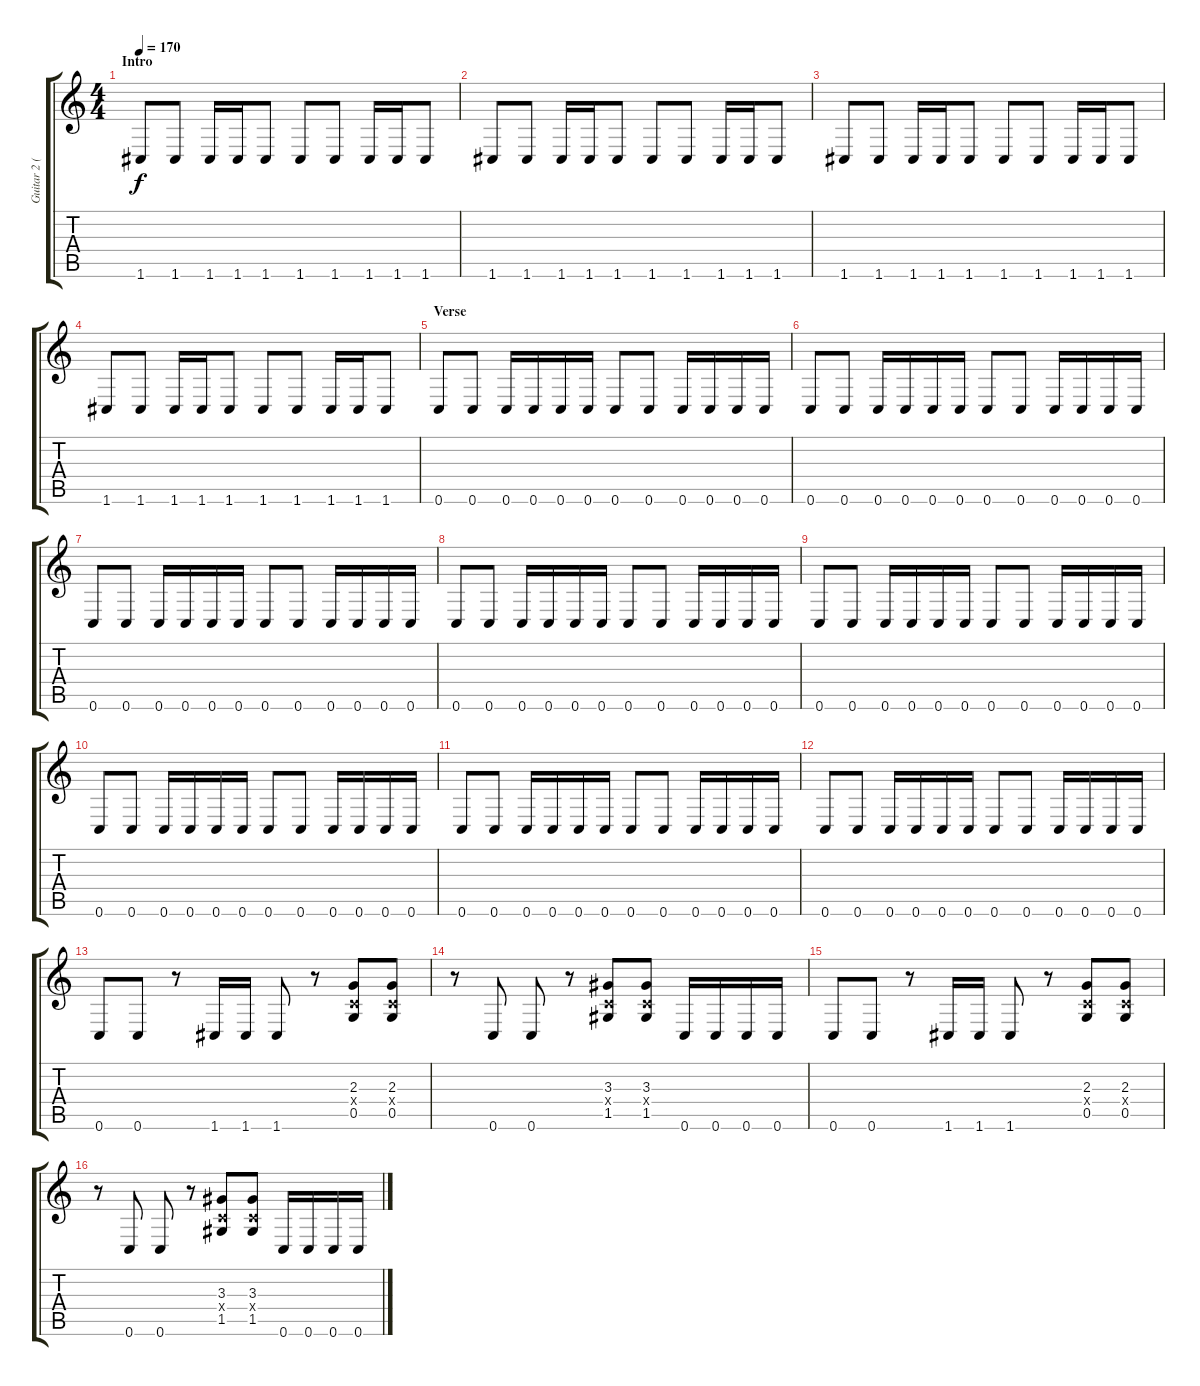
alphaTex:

\track ("Guitar 2 (FX)" "Guitar 2 (") {instrument overdrivenguitar}
\staff {score tabs}
\tuning (D4 A3 F3 C3 G2 C2) {hide}
\ts (4 4)
\section ("" "Intro")
\tempo 170
\clef g2
\ks c
1.6.8{dy f instrument overdrivenguitar} 1.6.8 1.6.16 1.6.16 1.6.8 1.6.8 1.6.8 1.6.16 1.6.16 1.6.8 |
1.6.8 1.6.8 1.6.16 1.6.16 1.6.8 1.6.8 1.6.8 1.6.16 1.6.16 1.6.8 |
1.6.8 1.6.8 1.6.16 1.6.16 1.6.8 1.6.8 1.6.8 1.6.16 1.6.16 1.6.8 |
1.6.8 1.6.8 1.6.16 1.6.16 1.6.8 1.6.8 1.6.8 1.6.16 1.6.16 1.6.8 |
\section ("" "Verse")
0.6.8 0.6.8 0.6.16 0.6.16 0.6.16 0.6.16 0.6.8 0.6.8 0.6.16 0.6.16 0.6.16 0.6.16 |
0.6.8 0.6.8 0.6.16 0.6.16 0.6.16 0.6.16 0.6.8 0.6.8 0.6.16 0.6.16 0.6.16 0.6.16 |
0.6.8 0.6.8 0.6.16 0.6.16 0.6.16 0.6.16 0.6.8 0.6.8 0.6.16 0.6.16 0.6.16 0.6.16 |
0.6.8 0.6.8 0.6.16 0.6.16 0.6.16 0.6.16 0.6.8 0.6.8 0.6.16 0.6.16 0.6.16 0.6.16 |
0.6.8 0.6.8 0.6.16 0.6.16 0.6.16 0.6.16 0.6.8 0.6.8 0.6.16 0.6.16 0.6.16 0.6.16 |
0.6.8 0.6.8 0.6.16 0.6.16 0.6.16 0.6.16 0.6.8 0.6.8 0.6.16 0.6.16 0.6.16 0.6.16 |
0.6.8 0.6.8 0.6.16 0.6.16 0.6.16 0.6.16 0.6.8 0.6.8 0.6.16 0.6.16 0.6.16 0.6.16 |
0.6.8 0.6.8 0.6.16 0.6.16 0.6.16 0.6.16 0.6.8 0.6.8 0.6.16 0.6.16 0.6.16 0.6.16 |
0.6.8 0.6.8 r.8 1.6.16 1.6.16 1.6.8 r.8 (2.3 0.4{x} 0.5).8 (2.3 0.4{x} 0.5).8 |
r.8 0.6.8 0.6.8 r.8 (3.3 0.4{x} 1.5).8 (3.3 0.4{x} 1.5).8 0.6.16 0.6.16 0.6.16 0.6.16 |
0.6.8 0.6.8 r.8 1.6.16 1.6.16 1.6.8 r.8 (2.3 0.4{x} 0.5).8 (2.3 0.4{x} 0.5).8 |
r.8 0.6.8 0.6.8 r.8 (3.3 0.4{x} 1.5).8 (3.3 0.4{x} 1.5).8 0.6.16 0.6.16 0.6.16 0.6.16
